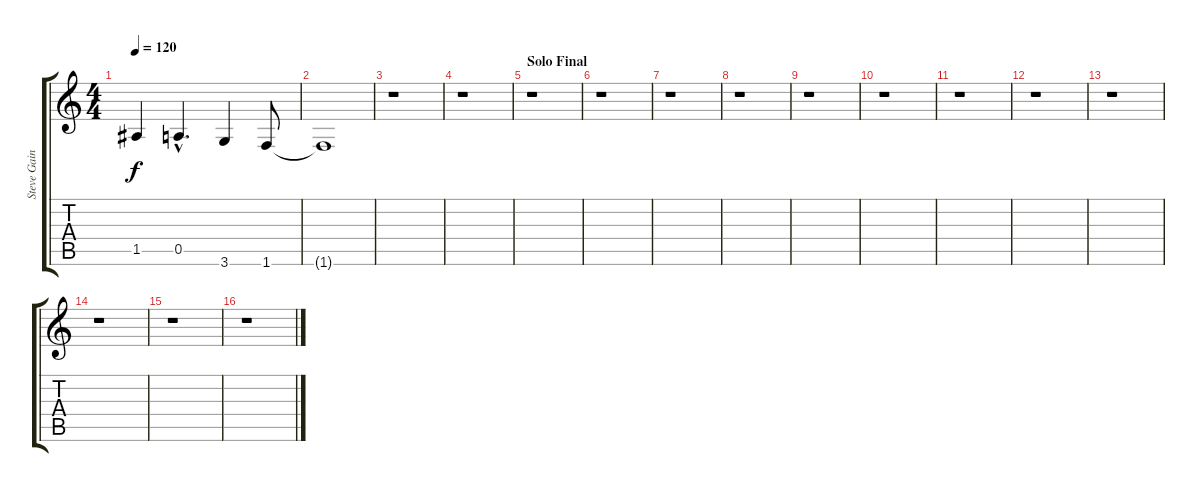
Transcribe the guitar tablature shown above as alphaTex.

\track ("Steve Gaines - Acustic" "Steve Gain") {instrument acousticguitarsteel}
\staff {score tabs}
\tuning (E4 B3 G3 D3 A2 E2) {hide}
\ts (4 4)
\tempo 120
\clef g2
\ks c
1.5{t}.4{dy f} 0.5{hac}.4{d} 3.6.4 1.6.8 |
1.6{t}.1 |
r.1 |
r.1 |
\section ("" "Solo Final")
r.1 |
r.1 |
r.1 |
r.1 |
r.1 |
r.1 |
r.1 |
r.1 |
r.1 |
r.1 |
r.1 |
r.1
